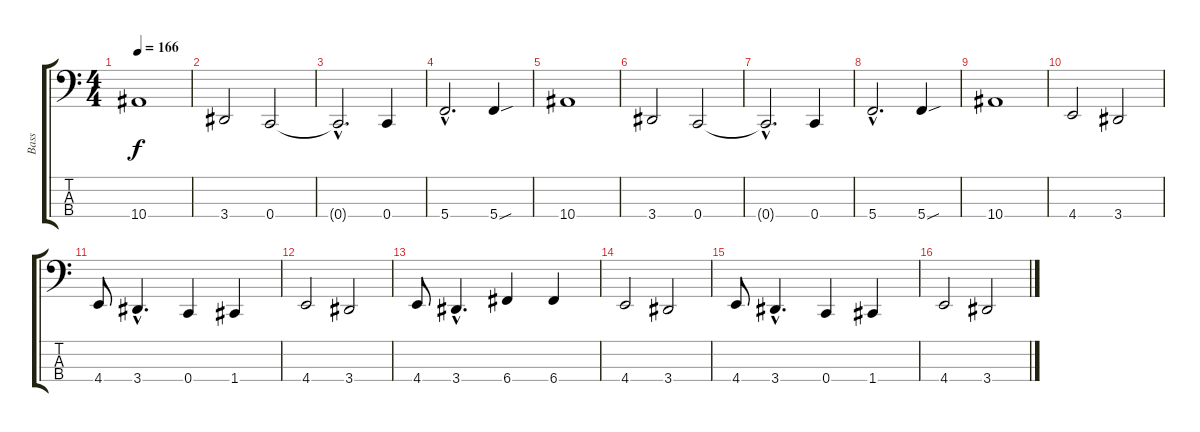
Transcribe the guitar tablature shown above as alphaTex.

\track ("Bass" "Bass") {instrument electricbassfinger}
\staff {score tabs}
\tuning (Eb2 Bb1 F1 C1) {hide}
\ts (4 4)
\tempo 166
\clef f4
\ks c
10.4.1{dy f} |
3.4.2 0.4.2 |
0.4{hac t}.2{d} 0.4.4 |
5.4{hac}.2{d} 5.4{sou}.4 |
10.4.1 |
3.4.2 0.4.2 |
0.4{hac t}.2{d} 0.4.4 |
5.4{hac}.2{d} 5.4{sou}.4 |
10.4.1 |
4.4.2 3.4.2 |
4.4.8 3.4{hac}.4{d} 0.4.4 1.4.4 |
4.4.2 3.4.2 |
4.4.8 3.4{hac}.4{d} 6.4.4 6.4.4 |
4.4.2 3.4.2 |
4.4.8 3.4{hac}.4{d} 0.4.4 1.4.4 |
4.4.2 3.4.2
